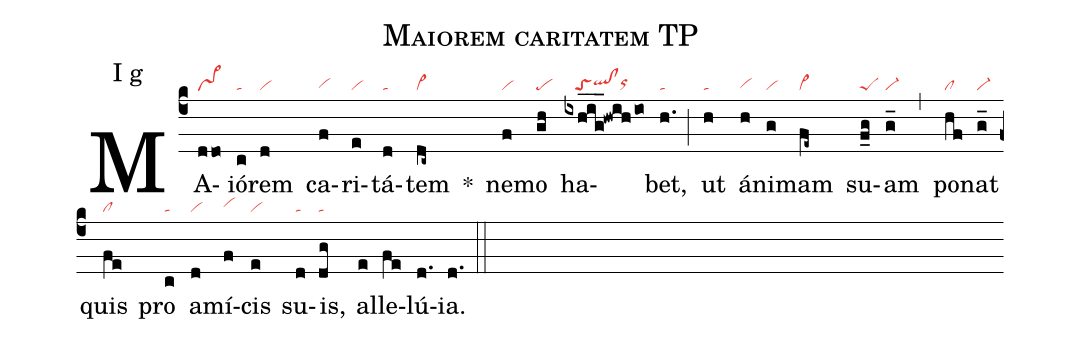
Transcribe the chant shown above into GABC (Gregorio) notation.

name: Maiorem caritatem TP;
annotation: I g;
mode: 1;
nabc-lines: 1;
%%
(c4)
MA(ddo|vs>)ió(c|ta)rem(d|vi) ca(f|vihg)ri(e|vi)tá(d|ta)tem(dc~|vi>) *()
ne(f|vi)mo(gh|pe) ha(ixhig___!hwih/io|///toSqlhh!clhhorhh)bet,(h.|ta) (;)
ut(h|ta) á(h|vihg)ni(g|vi)mam(fe~|vi>) su(f_g|peS)am(g_|vi-) (,)
po(hf|cl)nat(g_|vi-) quis(fe|cl) pro(c|ta) a(d|vi)mí(f|vihh)cis(e|vi) su(d|ta)is,(dg|ta) al(e)le(fe)lú(d.)ia.(d.) (::)
